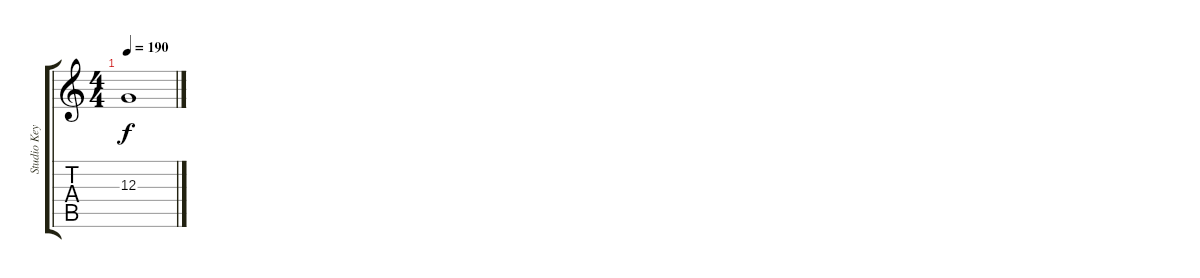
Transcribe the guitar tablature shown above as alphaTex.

\track ("Studio Keyboard" "Studio Key") {instrument stringensemble2}
\staff {score tabs}
\tuning (E4 B3 G3 D3 A2 E2) {hide}
\ts (4 4)
\tempo 190
\clef g2
\ks c
12.3{t}.1{dy f}
